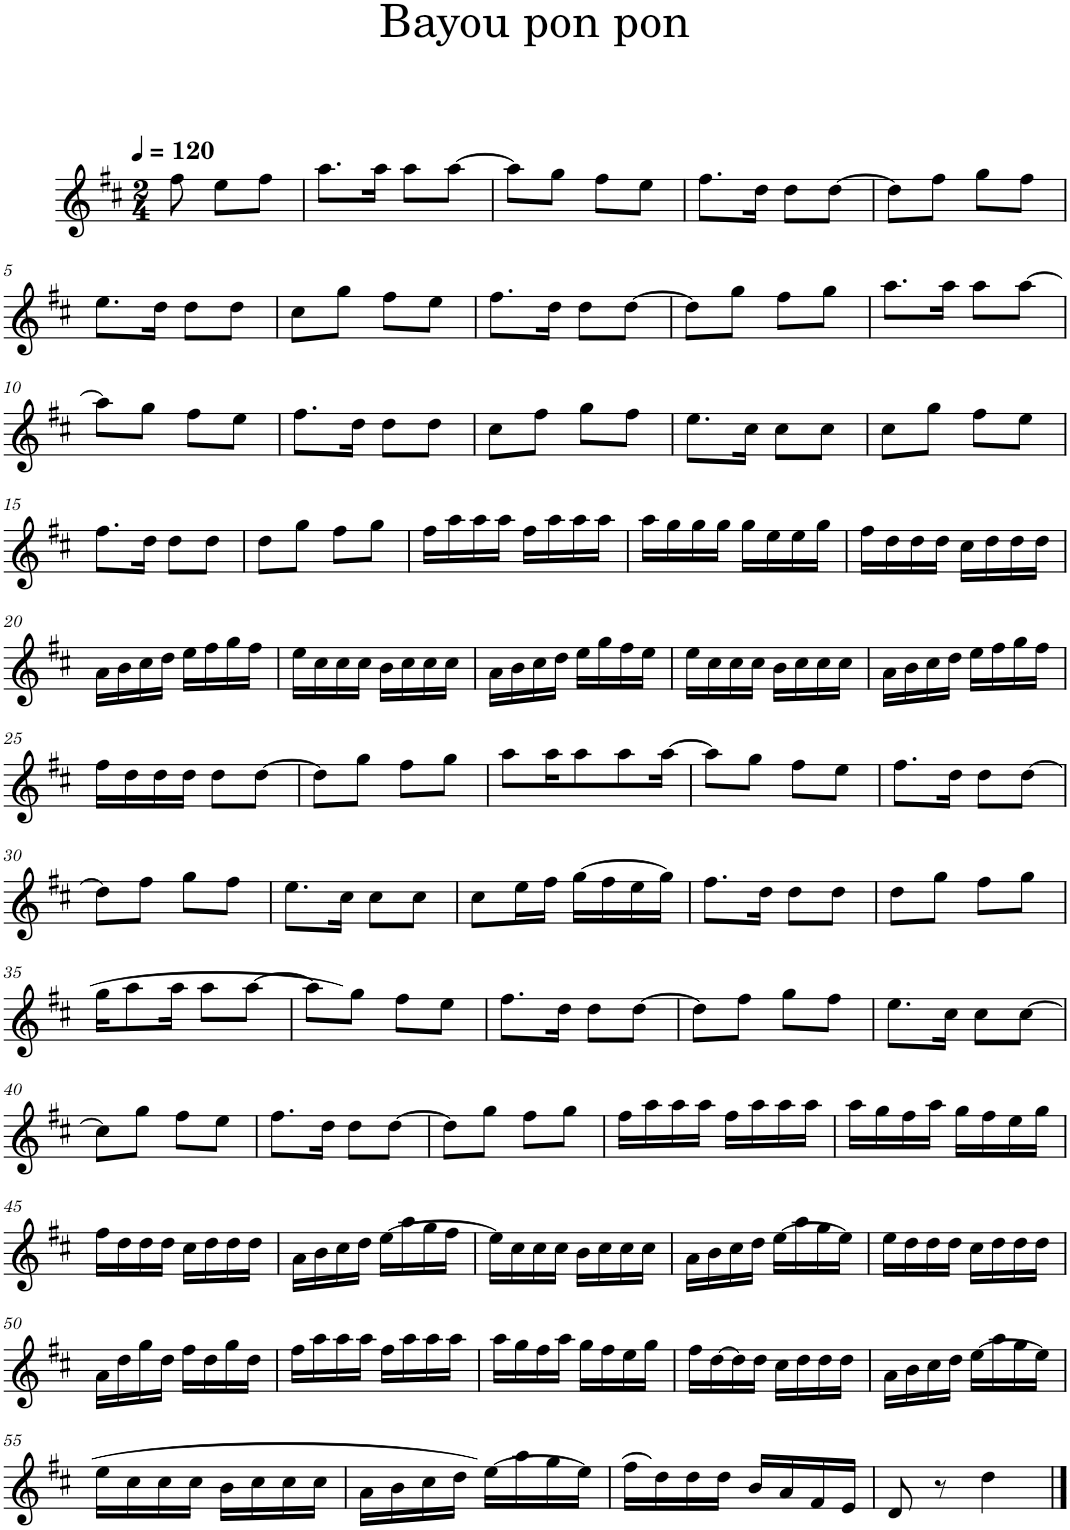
**kern
*part1
*staff1
*I"Flute
*I'Fl.
*clefG2
*k[f#c#]
*M2/4
*MM120
=
8ff#\
8ee\L
8ff#\J
=1
8.aa\L
16aa\Jk
8aa\L
[8aa\J
=2
8aa\L]
8gg\J
8ff#\L
8ee\J
=3
8.ff#\L
16dd\Jk
8dd\L
[8dd\J
=4
8dd\L]
8ff#\J
8gg\L
8ff#\J
!!LO:LB:g=z
=5
8.ee\L
16dd\Jk
8dd\L
8dd\J
=6
8cc#\L
8gg\J
8ff#\L
8ee\J
=7
8.ff#\L
16dd\Jk
8dd\L
[8dd\J
=8
8dd\L]
8gg\J
8ff#\L
8gg\J
=9
8.aa\L
16aa\Jk
8aa\L
[8aa\J
!!LO:LB:g=z
=10
8aa\L]
8gg\J
8ff#\L
8ee\J
=11
8.ff#\L
16dd\Jk
8dd\L
8dd\J
=12
8cc#\L
8ff#\J
8gg\L
8ff#\J
=13
8.ee\L
16cc#\Jk
8cc#\L
8cc#\J
=14
8cc#\L
8gg\J
8ff#\L
8ee\J
!!LO:LB:g=z
=15
8.ff#\L
16dd\Jk
8dd\L
8dd\J
=16
8dd\L
8gg\J
8ff#\L
8gg\J
=17
16ff#\LL
16aa\
16aa\
16aa\JJ
16ff#\LL
16aa\
16aa\
16aa\JJ
=18
16aa\LL
16gg\
16gg\
16gg\JJ
16gg\LL
16ee\
16ee\
16gg\JJ
=19
16ff#\LL
16dd\
16dd\
16dd\JJ
16cc#\LL
16dd\
16dd\
16dd\JJ
!!LO:LB:g=z
=20
16a\LL
16b\
16cc#\
16dd\JJ
16ee\LL
16ff#\
16gg\
16ff#\JJ
=21
16ee\LL
16cc#\
16cc#\
16cc#\JJ
16b\LL
16cc#\
16cc#\
16cc#\JJ
=22
16a\LL
16b\
16cc#\
16dd\JJ
16ee\LL
16gg\
16ff#\
16ee\JJ
=23
16ee\LL
16cc#\
16cc#\
16cc#\JJ
16b\LL
16cc#\
16cc#\
16cc#\JJ
=24
16a\LL
16b\
16cc#\
16dd\JJ
16ee\LL
16ff#\
16gg\
16ff#\JJ
!!LO:LB:g=z
=25
16ff#\LL
16dd\
16dd\
16dd\JJ
8dd\L
[8dd\J
=26
8dd\L]
8gg\J
8ff#\L
8gg\J
=27
8aa\L
16aa\K
8aa\
8aa\
[16aa\Jk
=28
8aa\L]
8gg\J
8ff#\L
8ee\J
=29
8.ff#\L
16dd\Jk
8dd\L
[8dd\J
!!LO:LB:g=z
=30
8dd\L]
8ff#\J
8gg\L
8ff#\J
=31
8.ee\L
16cc#\Jk
8cc#\L
8cc#\J
=32
8cc#\L
16ee\L
16ff#\JJ
[16gg\LL
16ff#\
16ee\
16gg\JJ]
=33
8.ff#\L
16dd\Jk
8dd\L
8dd\J
=34
8dd\L
8gg\J
8ff#\L
8gg\J
!!LO:LB:g=z
=35
[16gg\KL
8aa\
16aa\Jk
8aa\L
[8aa\J
=36
8aa\L]
8gg\J]
8ff#\L
8ee\J
=37
8.ff#\L
16dd\Jk
8dd\L
[8dd\J
=38
8dd\L]
8ff#\J
8gg\L
8ff#\J
=39
8.ee\L
16cc#\Jk
8cc#\L
[8cc#\J
!!LO:LB:g=z
=40
8cc#\L]
8gg\J
8ff#\L
8ee\J
=41
8.ff#\L
16dd\Jk
8dd\L
[8dd\J
=42
8dd\L]
8gg\J
8ff#\L
8gg\J
=43
16ff#\LL
16aa\
16aa\
16aa\JJ
16ff#\LL
16aa\
16aa\
16aa\JJ
=44
16aa\LL
16gg\
16ff#\
16aa\JJ
16gg\LL
16ff#\
16ee\
16gg\JJ
!!LO:LB:g=z
=45
16ff#\LL
16dd\
16dd\
16dd\JJ
16cc#\LL
16dd\
16dd\
16dd\JJ
=46
16a\LL
16b\
16cc#\
16dd\JJ
[16ee\LL
16aa\
16gg\
16ff#\JJ
=47
16ee\LL]
16cc#\
16cc#\
16cc#\JJ
16b\LL
16cc#\
16cc#\
16cc#\JJ
=48
16a\LL
16b\
16cc#\
16dd\JJ
[16ee\LL
16aa\
16gg\
16ee\JJ]
=49
16ee\LL
16dd\
16dd\
16dd\JJ
16cc#\LL
16dd\
16dd\
16dd\JJ
!!LO:LB:g=z
=50
16a\LL
16dd\
16gg\
16dd\JJ
16ff#\LL
16dd\
16gg\
16dd\JJ
=51
16ff#\LL
16aa\
16aa\
16aa\JJ
16ff#\LL
16aa\
16aa\
16aa\JJ
=52
16aa\LL
16gg\
16ff#\
16aa\JJ
16gg\LL
16ff#\
16ee\
16gg\JJ
=53
16ff#\LL
[16dd\
16dd\]
16dd\JJ
16cc#\LL
16dd\
16dd\
16dd\JJ
=54
16a\LL
16b\
16cc#\
16dd\JJ
[16ee\LL
16aa\
16gg\
16ee\JJ]
!!LO:LB:g=z
=55
[16ee\LL
16cc#\
16cc#\
16cc#\JJ
16b\LL
16cc#\
16cc#\
16cc#\JJ
=56
16a\LL
16b\
16cc#\
16dd\JJ
16ee\LL_
16aa\
16gg\
16ee\JJ]
=57
16ff#\LL
[16dd\
16dd\]
16dd\JJ
16b/LL
16a/
16f#/
16e/JJ
=58
8d/
8r
4dd\
==
*-
